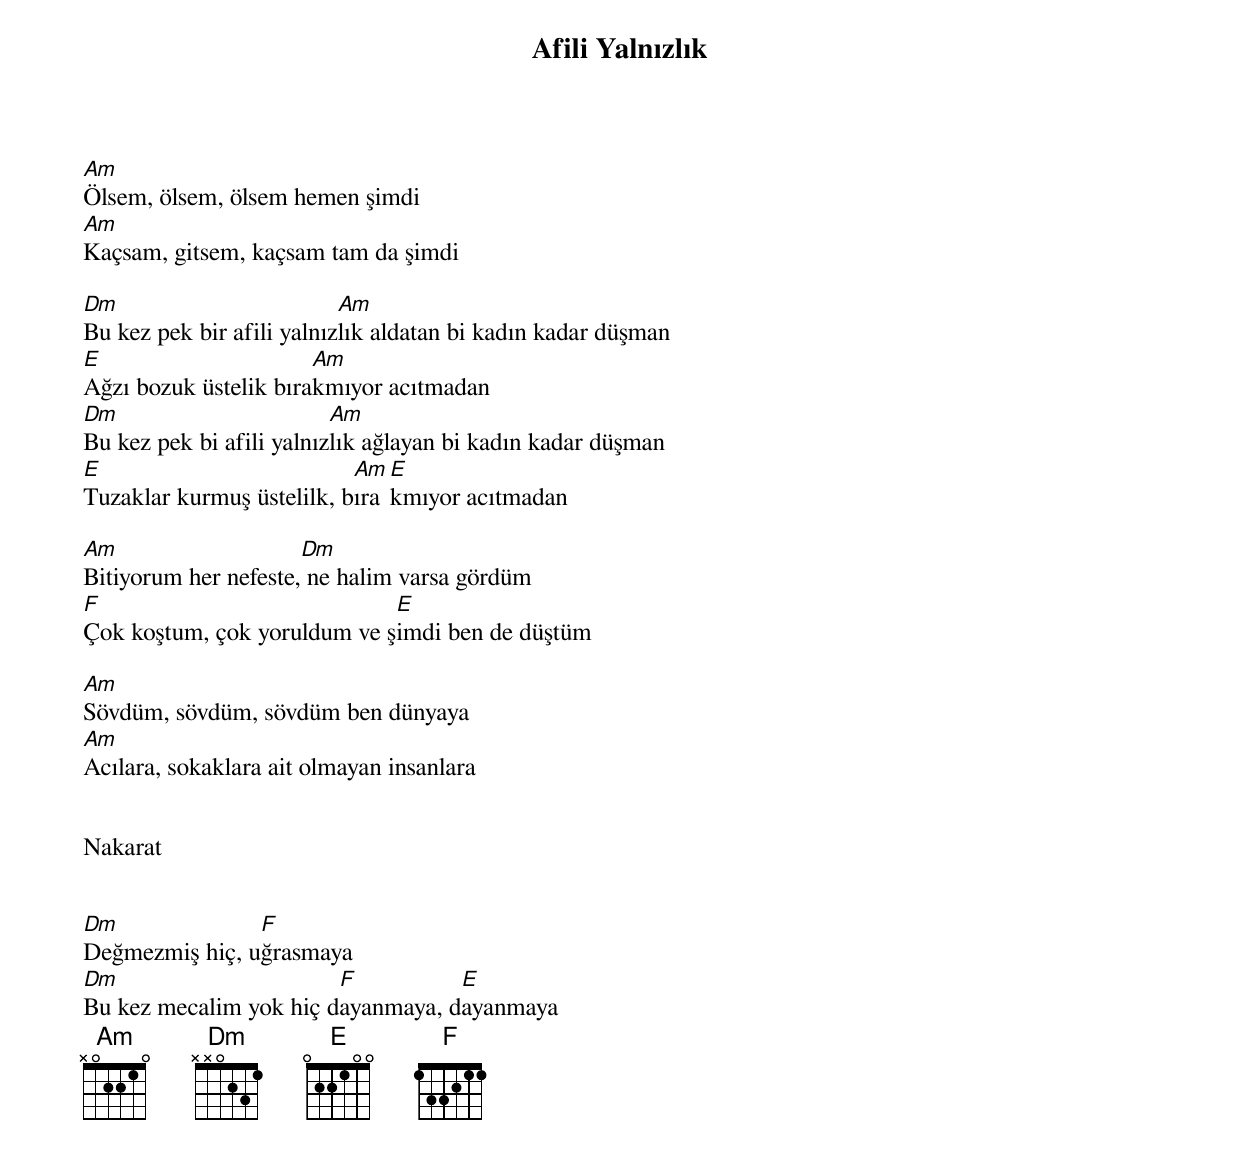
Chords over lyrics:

{title: Afili Yalnızlık}
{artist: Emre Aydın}

Am
Ölsem, ölsem, ölsem hemen şimdi
Am
Kaçsam, gitsem, kaçsam tam da şimdi

Dm                         Am
Bu kez pek bir afili yalnızlık aldatan bi kadın kadar düşman
E                      Am
Ağzı bozuk üstelik bırakmıyor acıtmadan
Dm                        Am
Bu kez pek bi afili yalnızlık ağlayan bi kadın kadar düşman
E                          Am E
Tuzaklar kurmuş üstelilk, bırakmıyor acıtmadan

Am                    Dm
Bitiyorum her nefeste, ne halim varsa gördüm
F                            E
Çok koştum, çok yoruldum ve şimdi ben de düştüm

Am
Sövdüm, sövdüm, sövdüm ben dünyaya
Am
Acılara, sokaklara ait olmayan insanlara


Nakarat


Dm              F
Değmezmiş hiç, uğrasmaya
Dm                      F          E
Bu kez mecalim yok hiç dayanmaya, dayanmaya
